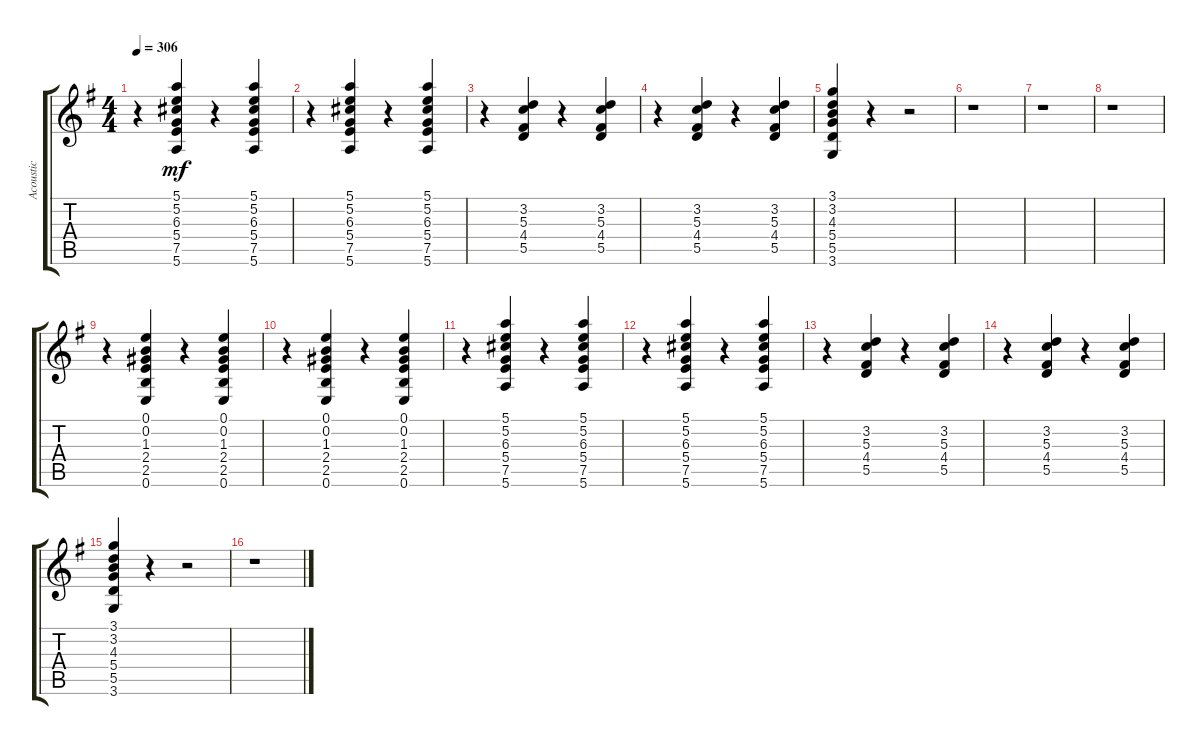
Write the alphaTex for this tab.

\track ("Acoustic" "Acoustic") {instrument acousticguitarsteel}
\staff {score tabs}
\tuning (E4 B3 G3 D3 A2 E2) {hide}
\ts (4 4)
\tempo 306
\clef g2
\ks g
r.4{dy mf} (5.1 5.2 6.3 5.4 7.5 5.6).4 r.4 (5.1 5.2 6.3 5.4 7.5 5.6).4 |
r.4 (5.1 5.2 6.3 5.4 7.5 5.6).4 r.4 (5.1 5.2 6.3 5.4 7.5 5.6).4 |
r.4 (3.2 5.3 4.4 5.5).4 r.4 (3.2 5.3 4.4 5.5).4 |
r.4 (3.2 5.3 4.4 5.5).4 r.4 (3.2 5.3 4.4 5.5).4 |
(3.1 3.2 4.3 5.4 5.5 3.6).4 r.4 r.2 |
r.1 |
r.1 |
r.1 |
r.4 (0.1 0.2 1.3 2.4 2.5 0.6).4 r.4 (0.1 0.2 1.3 2.4 2.5 0.6).4 |
r.4 (0.1 0.2 1.3 2.4 2.5 0.6).4 r.4 (0.1 0.2 1.3 2.4 2.5 0.6).4 |
r.4 (5.1 5.2 6.3 5.4 7.5 5.6).4 r.4 (5.1 5.2 6.3 5.4 7.5 5.6).4 |
r.4 (5.1 5.2 6.3 5.4 7.5 5.6).4 r.4 (5.1 5.2 6.3 5.4 7.5 5.6).4 |
r.4 (3.2 5.3 4.4 5.5).4 r.4 (3.2 5.3 4.4 5.5).4 |
r.4 (3.2 5.3 4.4 5.5).4 r.4 (3.2 5.3 4.4 5.5).4 |
(3.1 3.2 4.3 5.4 5.5 3.6).4 r.4 r.2 |
r.1
